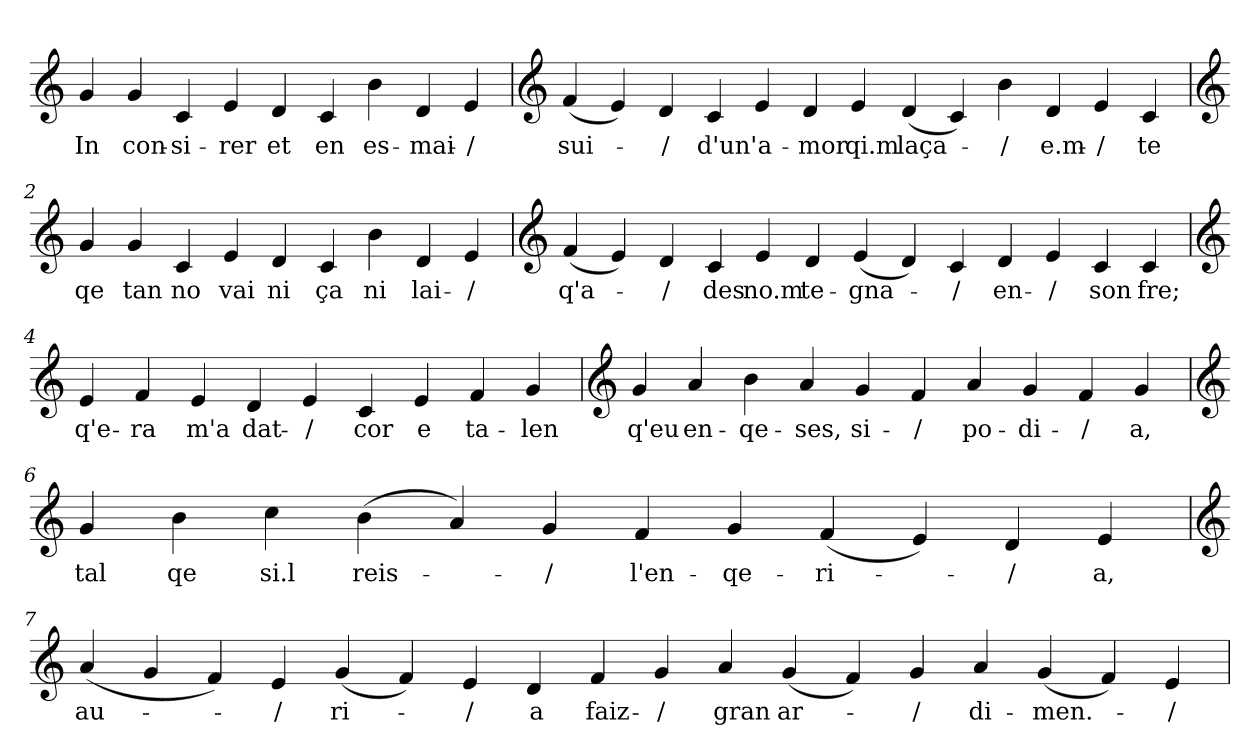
**kern	**text
*part1	*part1
*staff1	*staff1
*clefG2	*
=	=
4g	In
4g	con-
4c	-si-
4e	-rer
4d	et
4c	en
4b	es-
4d	-mai-
4e	-/
=1	=1
*clefG2	*
(4f	sui-
4e)	.
4d	-/
4c	d'un'
4e	a-
4d	-mor
4e	qi.m
(4d	laça-
4c)	.
4b	-/
4d	e.m-
4e	-/
4c	te
=2	=2
*clefG2	*
4g	qe
4g	tan
4c	no
4e	vai
4d	ni
4c	ça
4b	ni
4d	lai-
4e	-/
=3	=3
*clefG2	*
(4f	q'a-
4e)	.
4d	-/
4c	des
4e	no.m
4d	te-
(4e	-gna-
4d)	.
4c	-/
4d	en-
4e	-/
4c	son
4c	fre;
=4	=4
*clefG2	*
4e	q'e-
4f	-ra
4e	m'a
4d	dat-
4e	-/
4c	cor
4e	e
4f	ta-
4g	-len
=5	=5
*clefG2	*
4g	q'eu
4a	en-
4b	-qe-
4a	-ses,
4g	si-
4f	-/
4a	po-
4g	-di-
4f	-/
4g	a,
=6	=6
*clefG2	*
4g	tal
4b	qe
4cc	si.l
(4b	reis-
4a)	.
4g	-/
4f	l'en-
4g	-qe-
(4f	-ri-
4e)	.
4d	-/
4e	a,
=7	=7
*clefG2	*
(4a	au-
4g	.
4f)	.
4e	-/
(4g	ri-
4f)	.
4e	-/
4d	a
4f	faiz-
4g	-/
4a	gran
(4g	ar-
4f)	.
4g	-/
4a	di-
(4g	-men.-
4f)	.
4e	-/
=	=
*-	*-
